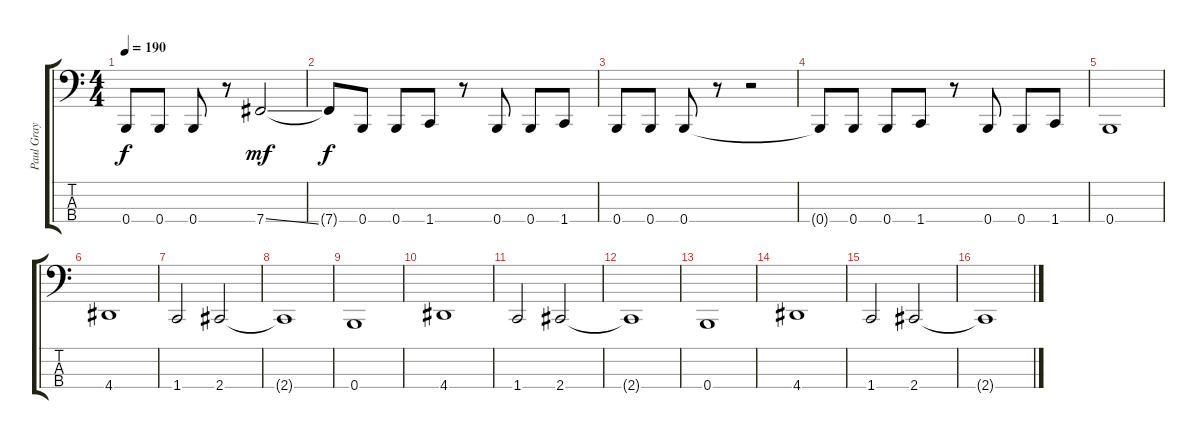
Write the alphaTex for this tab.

\track ("Paul Gray" "Paul Gray") {instrument electricbasspick}
\staff {score tabs}
\tuning (E2 B1 Gb1 B0) {hide}
\ts (4 4)
\tempo 190
\clef f4
\ks c
0.4.8{dy f} 0.4.8 0.4.8 r.8 7.4{ss}.2{dy mf} |
7.4{t}.8{dy f} 0.4.8 0.4.8 1.4.8 r.8 0.4.8 0.4.8 1.4.8 |
0.4.8 0.4.8 0.4.8 r.8 r.2 |
0.4{t}.8 0.4.8 0.4.8 1.4.8 r.8 0.4.8 0.4.8 1.4.8 |
0.4.1 |
4.4.1 |
1.4.2 2.4.2 |
2.4{t}.1 |
0.4.1 |
4.4.1 |
1.4.2 2.4.2 |
2.4{t}.1 |
0.4.1 |
4.4.1 |
1.4.2 2.4.2 |
2.4{t}.1
